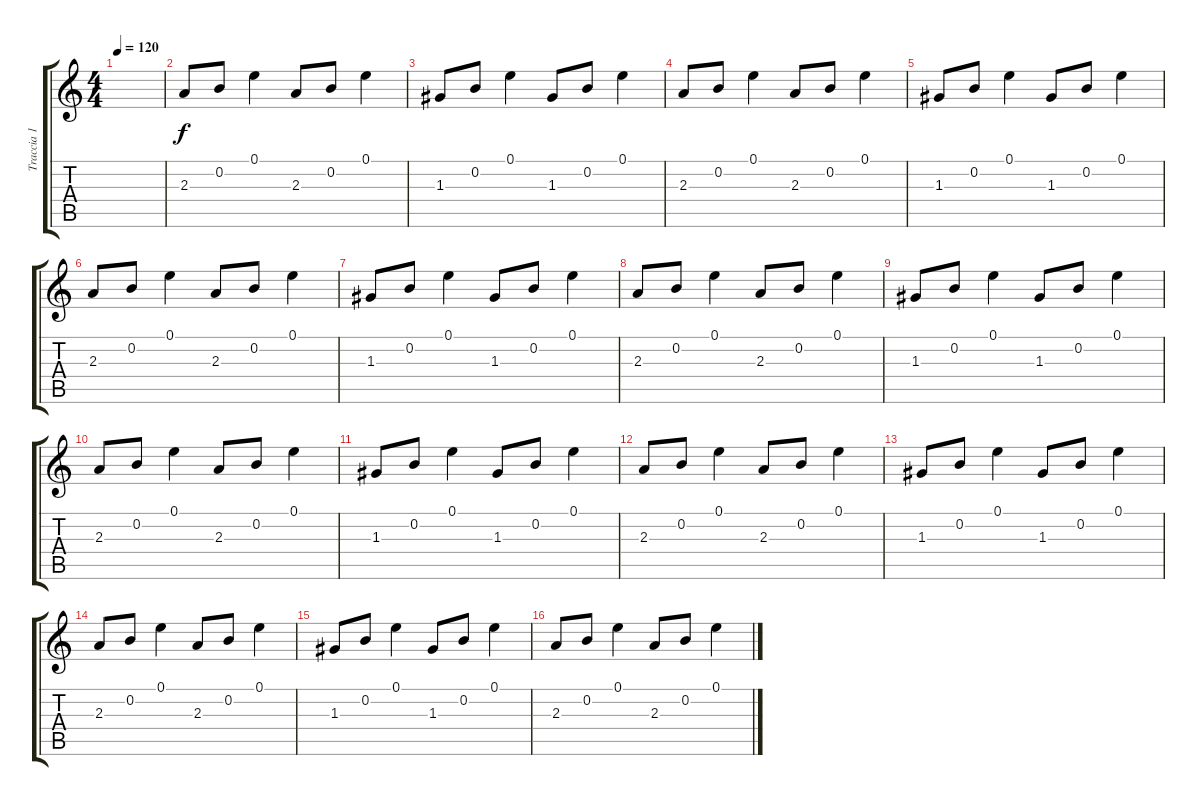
\track ("Traccia 1" "Traccia 1") {instrument acousticguitarsteel}
\staff {score tabs}
\tuning (E4 B3 G3 D3 A2 E2) {hide}
\ts (4 4)
\tempo 120
\clef g2
\ks c
|
2.3.8 0.2.8 0.1.4 2.3.8 0.2.8 0.1.4 |
1.3.8 0.2.8 0.1.4 1.3.8 0.2.8 0.1.4 |
2.3.8 0.2.8 0.1.4 2.3.8 0.2.8 0.1.4 |
1.3.8 0.2.8 0.1.4 1.3.8 0.2.8 0.1.4 |
2.3.8 0.2.8 0.1.4 2.3.8 0.2.8 0.1.4 |
1.3.8 0.2.8 0.1.4 1.3.8 0.2.8 0.1.4 |
2.3.8 0.2.8 0.1.4 2.3.8 0.2.8 0.1.4 |
1.3.8 0.2.8 0.1.4 1.3.8 0.2.8 0.1.4 |
2.3.8 0.2.8 0.1.4 2.3.8 0.2.8 0.1.4 |
1.3.8 0.2.8 0.1.4 1.3.8 0.2.8 0.1.4 |
2.3.8 0.2.8 0.1.4 2.3.8 0.2.8 0.1.4 |
1.3.8 0.2.8 0.1.4 1.3.8 0.2.8 0.1.4 |
2.3.8 0.2.8 0.1.4 2.3.8 0.2.8 0.1.4 |
1.3.8 0.2.8 0.1.4 1.3.8 0.2.8 0.1.4 |
2.3.8 0.2.8 0.1.4 2.3.8 0.2.8 0.1.4
